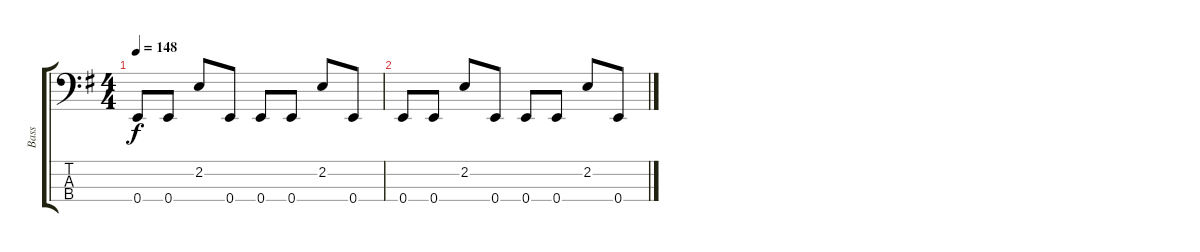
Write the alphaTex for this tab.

\track ("Bass" "Bass") {instrument electricbassfinger}
\staff {score tabs}
\tuning (G2 D2 A1 E1) {hide}
\ts (4 4)
\tempo 148
\clef f4
\ks eminor
0.4.8{dy f} 0.4.8 2.2.8 0.4.8 0.4.8 0.4.8 2.2.8 0.4.8 |
0.4.8 0.4.8 2.2.8 0.4.8 0.4.8 0.4.8 2.2.8 0.4.8
